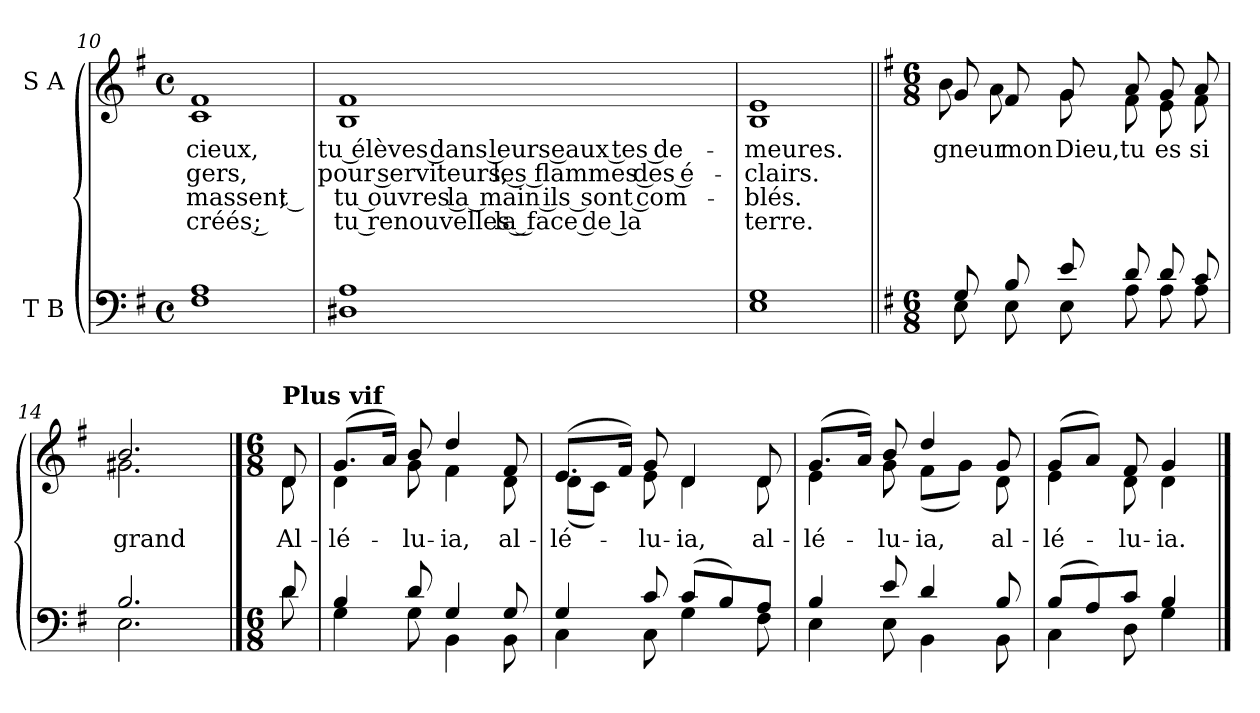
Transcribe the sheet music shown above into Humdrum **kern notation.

**kern	**kern	**text	**text	**text	**text
*part2	*part1	*part1	*part1	*part1	*part1
*staff2	*staff1	*staff1	*staff1	*staff1	*staff1
*I"T B	*I"S A	*	*	*	*
*clefF4	*clefG2	*	*	*	*
*k[f#]	*k[f#]	*	*	*	*
*e:	*e:	*	*	*	*
*M4/4	*M4/4	*	*	*	*
*met(c)	*met(c)	*	*	*	*
=10	=10	=10	=10	=10	=10
*^	*	*	*	*	*
!	!	!	!LO:LY:b:color=#000000	!LO:LY:b:color=#000000	!LO:LY:b:color=#000000	!LO:LY:b:color=#000000
*	*	*^	*	*	*	*
1Ai	1F#i	1f#i	1ci	cieux,	-gers,	-massent ;	créés ;
!!LO:LB:g=z	!!
=11	=11	=11	=11	=11	=11	=11	=11
!	!	!	!	!LO:LY:b:color=#000000	!LO:LY:b:color=#000000	!LO:LY:b:color=#000000	!LO:LY:b:color=#000000
1Ai	1D#Xi	1f#i	1Bi	tu élèves dans leurs eaux tes de-	pour serviteurs, les flammes des é-	tu ouvres la main ils sont com-	tu renouvelles la face de la
=12	=12	=12	=12	=12	=12	=12	=12
!	!	!	!	!LO:LY:b:color=#000000	!LO:LY:b:color=#000000	!LO:LY:b:color=#000000	!LO:LY:b:color=#000000
1Gi	1Ei	1ei	1Bi	-meures.	-clairs.	-blés.	terre.
!!LO:LB:g=z	!!
=13||	=13||	=13||	=13||	=13||	=13||	=13||	=13||
*k[f#]	*	*k[f#]	*	*	*	*	*
*G:	*	*G:	*	*	*	*	*
*M6/8	*	*M6/8	*	*	*	*	*
!	!	!	!	!LO:LY:b:color=#000000	!	!	!
8Gi/	8Ei\	8gi/	8bi\	gneur	.	.	.
!	!	!	!	!LO:LY:b:color=#000000	!	!	!
8Bi/	8Ei\	8f#i/	8ai\	mon	.	.	.
!	!	!	!	!LO:LY:b:color=#000000	!	!	!
8ei/	8Ei\	8gi/	8gi\	Dieu,	.	.	.
!	!	!	!	!LO:LY:b:color=#000000	!	!	!
8di/	8Ai\	8ai/	8f#i\	tu	.	.	.
!	!	!	!	!LO:LY:b:color=#000000	!	!	!
8di/	8Ai\	8gi/	8ei\	es	.	.	.
!	!	!	!	!LO:LY:b:color=#000000	!	!	!
8ci/	8Ai\	8ai/	8f#i\	si	.	.	.
=14	=14	=14	=14	=14	=14	=14	=14
!	!	!	!	!LO:LY:b:color=#000000	!	!	!
2.Bi/	2.Ei\	2.bi/	2.g#Xi\	grand	.	.	.
!!LO:PB:g=z	!!
==	==	==	==	==	==	==	==
*M6/8	*	*M6/8	*	*	*	*	*
*	*	*MM120	*	*	*	*	*
!	!	!LO:TX:a:B:t=Plus vif	!	!	!	!	!
!	!	!	!	!LO:LY:b:color=#000000	!	!	!
8di/	8di\	8di/	8di\	Al-	.	.	.
=1	=1	=1	=1	=1	=1	=1	=1
!	!	!	!	!LO:LY:b:color=#000000	!	!	!
4Bi/	4Gi\	(8.gi/L	4di\	-lé-	.	.	.
.	.	16ai/Jk)	.	.	.	.	.
!	!	!	!	!LO:LY:b:color=#000000	!	!	!
8di/	8Gi\	8bi/	8gi\	-lu-	.	.	.
!	!	!	!	!LO:LY:b:color=#000000	!	!	!
4Gi/	4BBi\	4ddi/	4f#i\	-ia,	.	.	.
!	!	!	!	!LO:LY:b:color=#000000	!	!	!
8Gi/	8BBi\	8f#i/	8di\	al-	.	.	.
=2	=2	=2	=2	=2	=2	=2	=2
!	!	!	!	!LO:LY:b:color=#000000	!	!	!
4Gi/	4Ci\	(8.ei/L	(8di\L	-lé-	.	.	.
.	.	.	8ci\J)	.	.	.	.
.	.	16f#i/Jk)	.	.	.	.	.
!	!	!	!	!LO:LY:b:color=#000000	!	!	!
8ci/	8Ci\	8gi/	8ei\	-lu-	.	.	.
!	!	!	!	!LO:LY:b:color=#000000	!	!	!
(8ci/L	4Gi\	4di/	4di\	-ia,	.	.	.
8Bi/)	.	.	.	.	.	.	.
!	!	!	!	!LO:LY:b:color=#000000	!	!	!
8Ai/J	8F#i\	8di/	8di\	al-	.	.	.
=3	=3	=3	=3	=3	=3	=3	=3
!	!	!	!	!LO:LY:b:color=#000000	!	!	!
4Bi/	4Ei\	(8.gi/L	4ei\	-lé-	.	.	.
.	.	16ai/Jk)	.	.	.	.	.
!	!	!	!	!LO:LY:b:color=#000000	!	!	!
8ei/	8Ei\	8bi/	8gi\	-lu-	.	.	.
!	!	!	!	!LO:LY:b:color=#000000	!	!	!
4di/	4BBi\	4ddi/	(8f#i\L	-ia,	.	.	.
.	.	.	8gi\J)	.	.	.	.
!	!	!	!	!LO:LY:b:color=#000000	!	!	!
8Bi/	8BBi\	8gi/	8di\	al-	.	.	.
=4	=4	=4	=4	=4	=4	=4	=4
!	!	!	!	!LO:LY:b:color=#000000	!	!	!
(8Bi/L	4Ci\	(8gi/L	4ei\	-lé-	.	.	.
8Ai/)	.	8ai/J)	.	.	.	.	.
!	!	!	!	!LO:LY:b:color=#000000	!	!	!
8ci/J	8Di\	8f#i/	8di\	-lu-	.	.	.
!	!	!	!	!LO:LY:b:color=#000000	!	!	!
4Bi/	4Gi\	4gi/	4di\	-ia.	.	.	.
*v	*v	*	*	*	*	*	*
*	*v	*v	*	*	*	*
==	==	==	==	==	==
*-	*-	*-	*-	*-	*-
